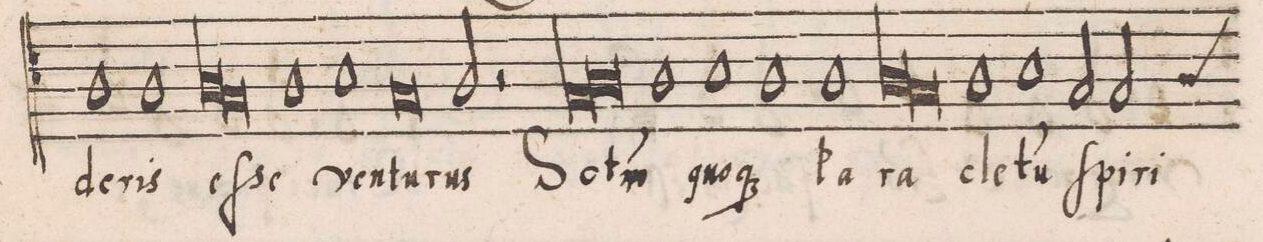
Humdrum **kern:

**kern	**text
*I"TENOR	*
*clefC4	*
*k[]	*
*met(C|)	*
*M2/1	*
1A\	-de-
1A\	-ra
=100-	=100-
*lig	*
1A\	eſ-
1G/	.
*Xlig	*
=101-	=101-
1A\	-se
1B\	ven-
=102-	=102-
0G/	-tu-
=103-	=103-
2A/	-rus
2r	.
*lig	*
1G/	S(an)c-
=104-	=104-
1A\	.
*Xlig	*
1A\	-t(u)m
=105-	=105-
1B\	quo-
1A\	-q(ue)
=106-	=106-
1A\	Pa-
*lig	*
1A\	-ra-
=107-	=107-
1G/	.
*Xlig	*
1A\	-cle-
=108-	=108-
1B\	-tu(m)
2G/	ſpi-
*custos:A	*
2G/	-ri-
=109-	=109-
*-	*-
